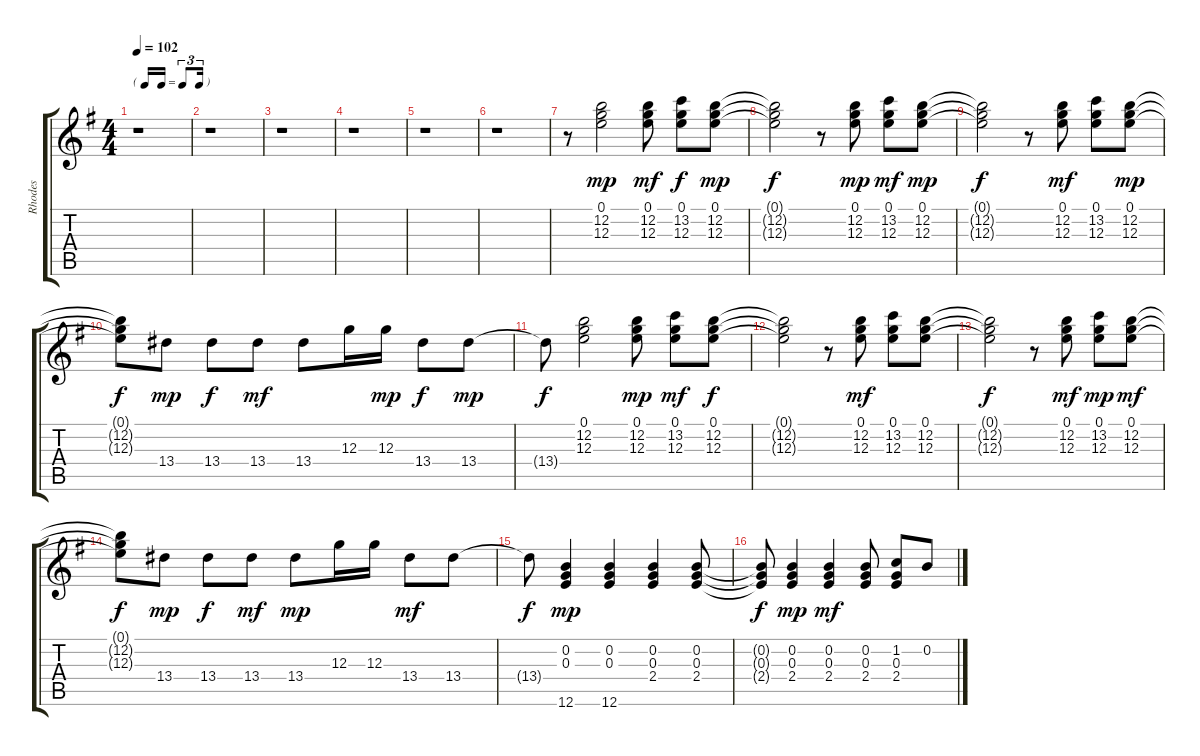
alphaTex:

\track ("Rhodes" "Rhodes") {instrument electricguitarjazz}
\staff {score tabs}
\tuning (E4 B3 G3 D3 A2 E2) {hide}
\ts (4 4)
\tf triplet16th
\tempo 102
\clef g2
\ks g
r.1{dy f} |
r.1 |
r.1 |
r.1 |
r.1 |
r.1 |
r.8 (0.1 12.2 12.3).2{dy mp} (0.1 12.2 12.3).8{dy mf} (0.1 13.2 12.3).8{dy f} (0.1 12.2 12.3).8{dy mp} |
(0.1{t} 12.2{t} 12.3{t}).2{dy f} r.8 (0.1 12.2 12.3).8{dy mp} (0.1 13.2 12.3).8{dy mf} (0.1 12.2 12.3).8{dy mp} |
(0.1{t} 12.2{t} 12.3{t}).2{dy f} r.8 (0.1 12.2 12.3).8{dy mf} (0.1 13.2 12.3).8 (0.1 12.2 12.3).8{dy mp} |
(0.1{t} 12.2{t} 12.3{t}).8{dy f} 13.4.8{dy mp} 13.4.8{dy f} 13.4.8{dy mf} 13.4.8 12.3.16 12.3.16{dy mp} 13.4.8{dy f} 13.4.8{dy mp} |
13.4{t}.8{dy f} (0.1 12.2 12.3).2 (0.1 12.2 12.3).8{dy mp} (0.1 13.2 12.3).8{dy mf} (0.1 12.2 12.3).8{dy f} |
(0.1{t} 12.2{t} 12.3{t}).2 r.8 (0.1 12.2 12.3).8{dy mf} (0.1 13.2 12.3).8 (0.1 12.2 12.3).8 |
(0.1{t} 12.2{t} 12.3{t}).2{dy f} r.8 (0.1 12.2 12.3).8{dy mf} (0.1 13.2 12.3).8{dy mp} (0.1 12.2 12.3).8{dy mf} |
(0.1{t} 12.2{t} 12.3{t}).8{dy f} 13.4.8{dy mp} 13.4.8{dy f} 13.4.8{dy mf} 13.4.8{dy mp} 12.3.16 12.3.16 13.4.8{dy mf} 13.4.8 |
13.4{t}.8{dy f} (0.2 0.3 12.6).4{dy mp} (0.2 0.3 12.6).4 (0.2 0.3 2.4).4 (0.2 0.3 2.4).8 |
(0.2{t} 0.3{t} 2.4{t}).8{dy f} (0.2 0.3 2.4).4{dy mp} (0.2 0.3 2.4).4{dy mf} (0.2 0.3 2.4).8 (1.2 0.3 2.4).8 0.2.8
